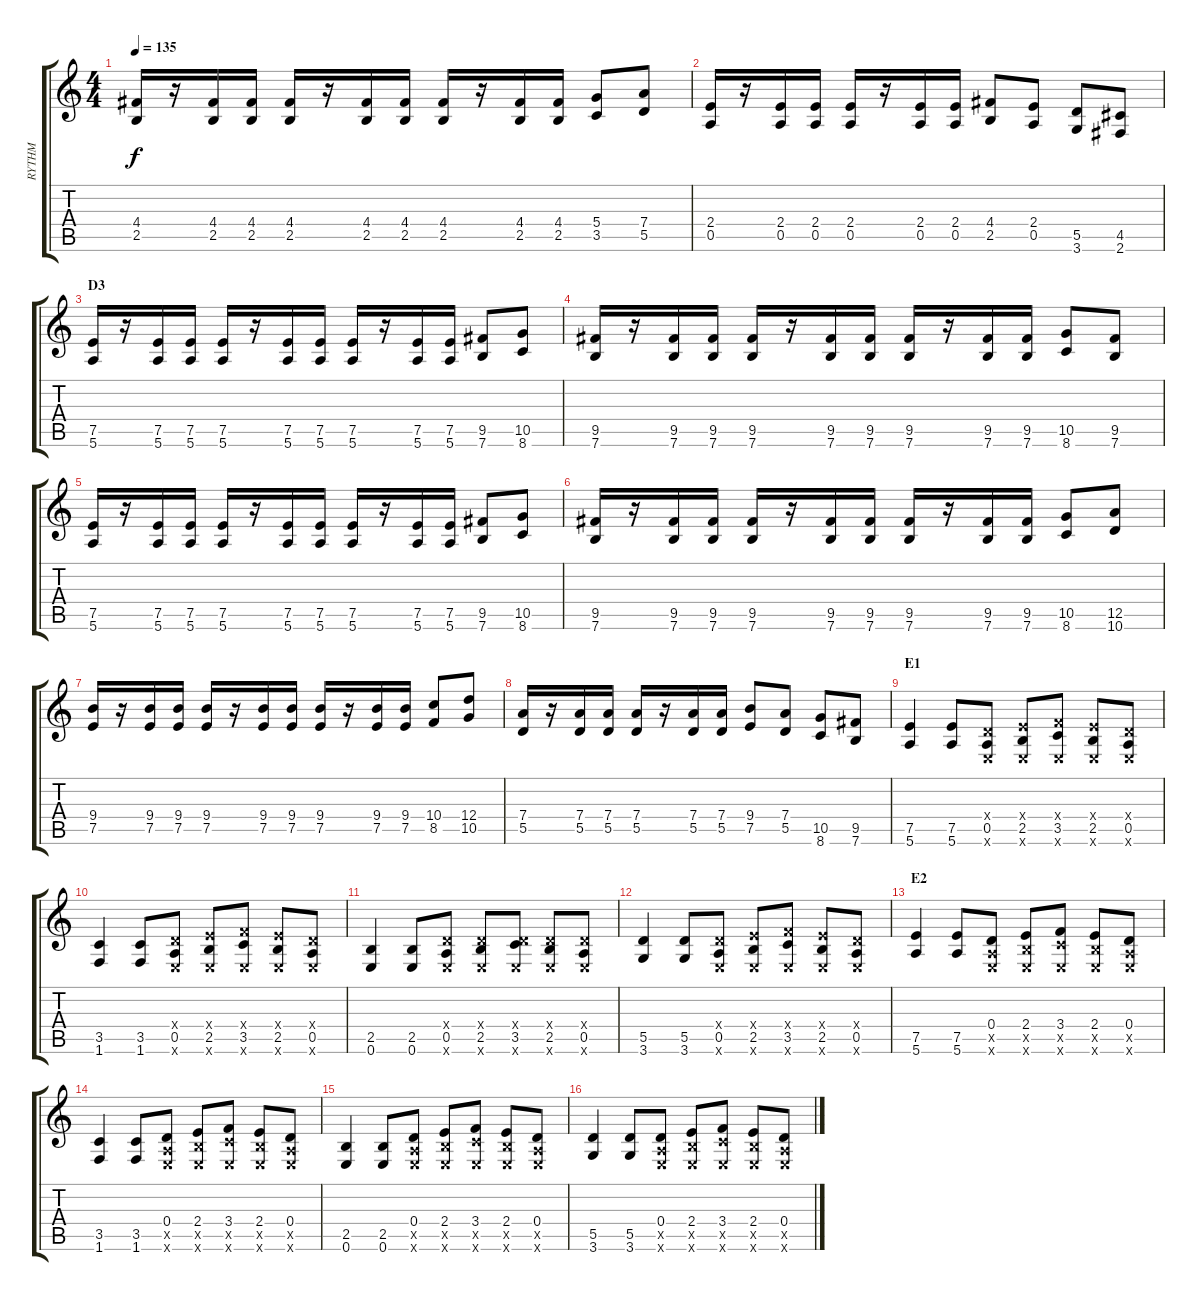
\track ("RYTHM" "RYTHM") {instrument distortionguitar}
\staff {score tabs}
\tuning (E4 B3 G3 D3 A2 E2) {hide}
\ts (4 4)
\tempo 135
\clef g2
\ks c
(4.4 2.5).16{dy f} r.16 (4.4 2.5).16 (4.4 2.5).16 (4.4 2.5).16 r.16 (4.4 2.5).16 (4.4 2.5).16 (4.4 2.5).16 r.16 (4.4 2.5).16 (4.4 2.5).16 (5.4 3.5).8 (7.4 5.5).8 |
(2.4 0.5).16 r.16 (2.4 0.5).16 (2.4 0.5).16 (2.4 0.5).16 r.16 (2.4 0.5).16 (2.4 0.5).16 (4.4 2.5).8 (2.4 0.5).8 (5.5 3.6).8 (4.5 2.6).8 |
\section ("" "D3")
(7.5 5.6).16 r.16 (7.5 5.6).16 (7.5 5.6).16 (7.5 5.6).16 r.16 (7.5 5.6).16 (7.5 5.6).16 (7.5 5.6).16 r.16 (7.5 5.6).16 (7.5 5.6).16 (9.5 7.6).8 (10.5 8.6).8 |
(9.5 7.6).16 r.16 (9.5 7.6).16 (9.5 7.6).16 (9.5 7.6).16 r.16 (9.5 7.6).16 (9.5 7.6).16 (9.5 7.6).16 r.16 (9.5 7.6).16 (9.5 7.6).16 (10.5 8.6).8 (9.5 7.6).8 |
(7.5 5.6).16 r.16 (7.5 5.6).16 (7.5 5.6).16 (7.5 5.6).16 r.16 (7.5 5.6).16 (7.5 5.6).16 (7.5 5.6).16 r.16 (7.5 5.6).16 (7.5 5.6).16 (9.5 7.6).8 (10.5 8.6).8 |
(9.5 7.6).16 r.16 (9.5 7.6).16 (9.5 7.6).16 (9.5 7.6).16 r.16 (9.5 7.6).16 (9.5 7.6).16 (9.5 7.6).16 r.16 (9.5 7.6).16 (9.5 7.6).16 (10.5 8.6).8 (12.5 10.6).8 |
(9.4 7.5).16 r.16 (9.4 7.5).16 (9.4 7.5).16 (9.4 7.5).16 r.16 (9.4 7.5).16 (9.4 7.5).16 (9.4 7.5).16 r.16 (9.4 7.5).16 (9.4 7.5).16 (10.4 8.5).8 (12.4 10.5).8 |
(7.4 5.5).16 r.16 (7.4 5.5).16 (7.4 5.5).16 (7.4 5.5).16 r.16 (7.4 5.5).16 (7.4 5.5).16 (9.4 7.5).8 (7.4 5.5).8 (10.5 8.6).8 (9.5 7.6).8 |
\section ("" "E1")
(7.5 5.6).4 (7.5 5.6).8 (0.4{x} 0.5 0.6{x}).8 (2.4{x} 2.5 0.6{x}).8 (3.4{x} 3.5 0.6{x}).8 (2.4{x} 2.5 0.6{x}).8 (0.4{x} 0.5 0.6{x}).8 |
(3.5 1.6).4 (3.5 1.6).8 (0.4{x} 0.5 0.6{x}).8 (2.4{x} 2.5 0.6{x}).8 (3.4{x} 3.5 0.6{x}).8 (2.4{x} 2.5 0.6{x}).8 (0.4{x} 0.5 0.6{x}).8 |
(2.5 0.6).4 (2.5 0.6).8 (0.4{x} 0.5 0.6{x}).8 (0.4{x} 2.5 0.6{x}).8 (0.4{x} 3.5 0.6{x}).8 (0.4{x} 2.5 0.6{x}).8 (0.4{x} 0.5 0.6{x}).8 |
(5.5 3.6).4 (5.5 3.6).8 (0.4{x} 0.5 0.6{x}).8 (2.4{x} 2.5 0.6{x}).8 (3.4{x} 3.5 0.6{x}).8 (2.4{x} 2.5 0.6{x}).8 (0.4{x} 0.5 0.6{x}).8 |
\section ("" "E2")
(7.5 5.6).4 (7.5 5.6).8 (0.4 0.5{x} 0.6{x}).8 (2.4 2.5{x} 0.6{x}).8 (3.4 3.5{x} 0.6{x}).8 (2.4 2.5{x} 0.6{x}).8 (0.4 0.5{x} 0.6{x}).8 |
(3.5 1.6).4 (3.5 1.6).8 (0.4 0.5{x} 0.6{x}).8 (2.4 2.5{x} 0.6{x}).8 (3.4 3.5{x} 0.6{x}).8 (2.4 2.5{x} 0.6{x}).8 (0.4 0.5{x} 0.6{x}).8 |
(2.5 0.6).4 (2.5 0.6).8 (0.4 0.5{x} 0.6{x}).8 (2.4 2.5{x} 0.6{x}).8 (3.4 3.5{x} 0.6{x}).8 (2.4 2.5{x} 0.6{x}).8 (0.4 0.5{x} 0.6{x}).8 |
(5.5 3.6).4 (5.5 3.6).8 (0.4 0.5{x} 0.6{x}).8 (2.4 2.5{x} 0.6{x}).8 (3.4 3.5{x} 0.6{x}).8 (2.4 2.5{x} 0.6{x}).8 (0.4 0.5{x} 0.6{x}).8
